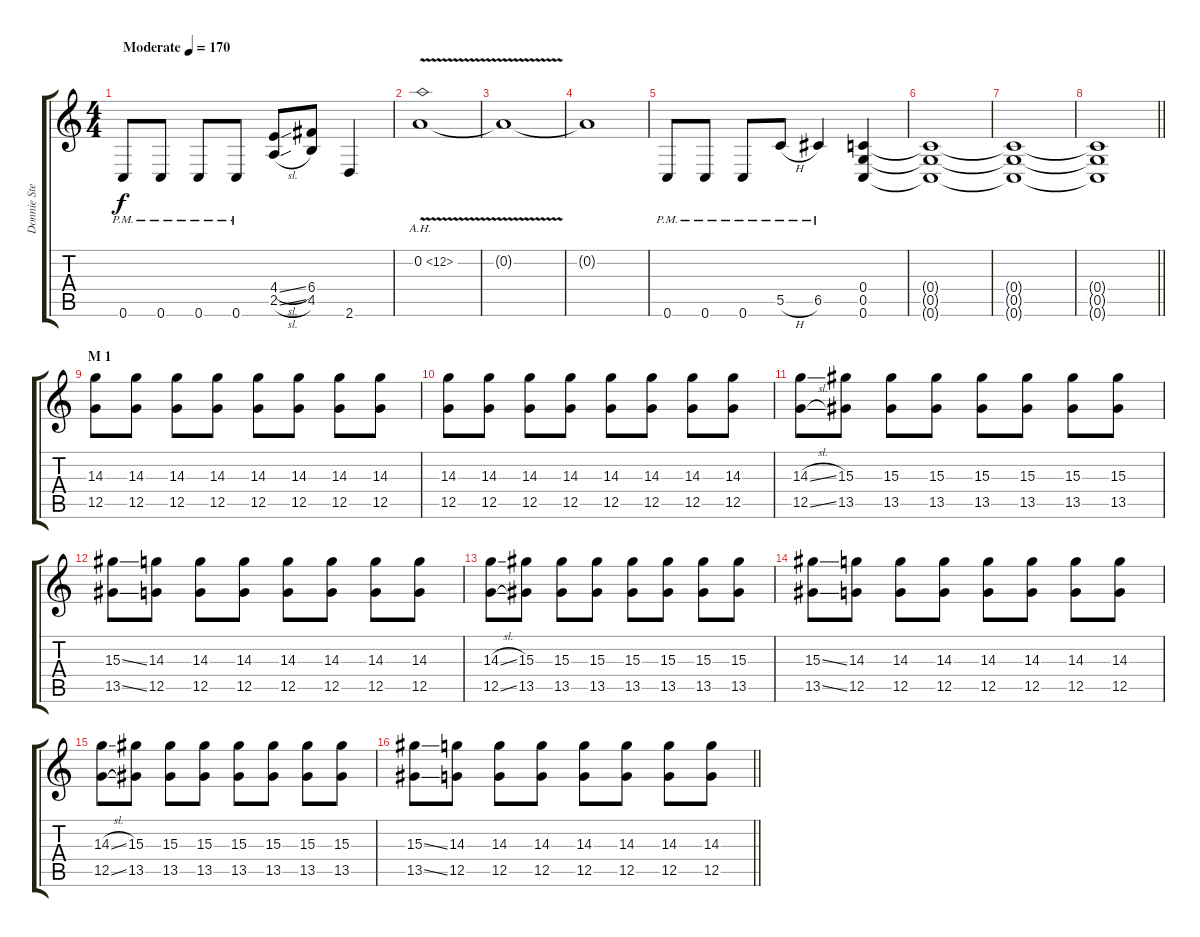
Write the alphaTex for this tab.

\track ("Donnie Steele" "Donnie Ste") {instrument distortionguitar}
\staff {score tabs}
\tuning (D4 A3 F3 C3 G2 C2) {hide}
\ts (4 4)
\tempo (170 "Moderate")
\clef g2
\ks c
0.6{pm}.8{dy f instrument distortionguitar} 0.6{pm}.8 0.6{pm}.8 0.6{pm}.8 (4.4{sl} 2.5{sl}).8 (6.4 4.5).8 2.6.4 |
0.2{ah 12 v}.1 |
0.2{t}.1 |
0.2{t}.1 |
0.6{pm}.8 0.6{pm}.8 0.6{pm}.8 5.5{h pm}.8 6.5{pm}.4 (0.4 0.5 0.6).4 |
(0.4{t} 0.5{t} 0.6{t}).1 |
(0.4{t} 0.5{t} 0.6{t}).1 |
\barLineRight lightlight
(0.4{t} 0.5{t} 0.6{t}).1 |
\section ("" "M 1")
(14.3 12.5).8{volume 8} (14.3 12.5).8 (14.3 12.5).8 (14.3 12.5).8 (14.3 12.5).8 (14.3 12.5).8 (14.3 12.5).8 (14.3 12.5).8 |
(14.3 12.5).8 (14.3 12.5).8 (14.3 12.5).8 (14.3 12.5).8 (14.3 12.5).8 (14.3 12.5).8 (14.3 12.5).8 (14.3 12.5).8 |
(14.3{sl} 12.5{sl}).8 (15.3 13.5).8 (15.3 13.5).8 (15.3 13.5).8 (15.3 13.5).8 (15.3 13.5).8 (15.3 13.5).8 (15.3 13.5).8 |
(15.3{ss} 13.5{ss}).8 (14.3 12.5).8 (14.3 12.5).8 (14.3 12.5).8 (14.3 12.5).8 (14.3 12.5).8 (14.3 12.5).8 (14.3 12.5).8 |
(14.3{sl} 12.5{sl}).8 (15.3 13.5).8 (15.3 13.5).8 (15.3 13.5).8 (15.3 13.5).8 (15.3 13.5).8 (15.3 13.5).8 (15.3 13.5).8 |
(15.3{ss} 13.5{ss}).8 (14.3 12.5).8 (14.3 12.5).8 (14.3 12.5).8 (14.3 12.5).8 (14.3 12.5).8 (14.3 12.5).8 (14.3 12.5).8 |
(14.3{sl} 12.5{sl}).8 (15.3 13.5).8 (15.3 13.5).8 (15.3 13.5).8 (15.3 13.5).8 (15.3 13.5).8 (15.3 13.5).8 (15.3 13.5).8 |
\barLineRight lightlight
(15.3{ss} 13.5{ss}).8 (14.3 12.5).8 (14.3 12.5).8 (14.3 12.5).8 (14.3 12.5).8 (14.3 12.5).8 (14.3 12.5).8 (14.3 12.5).8
